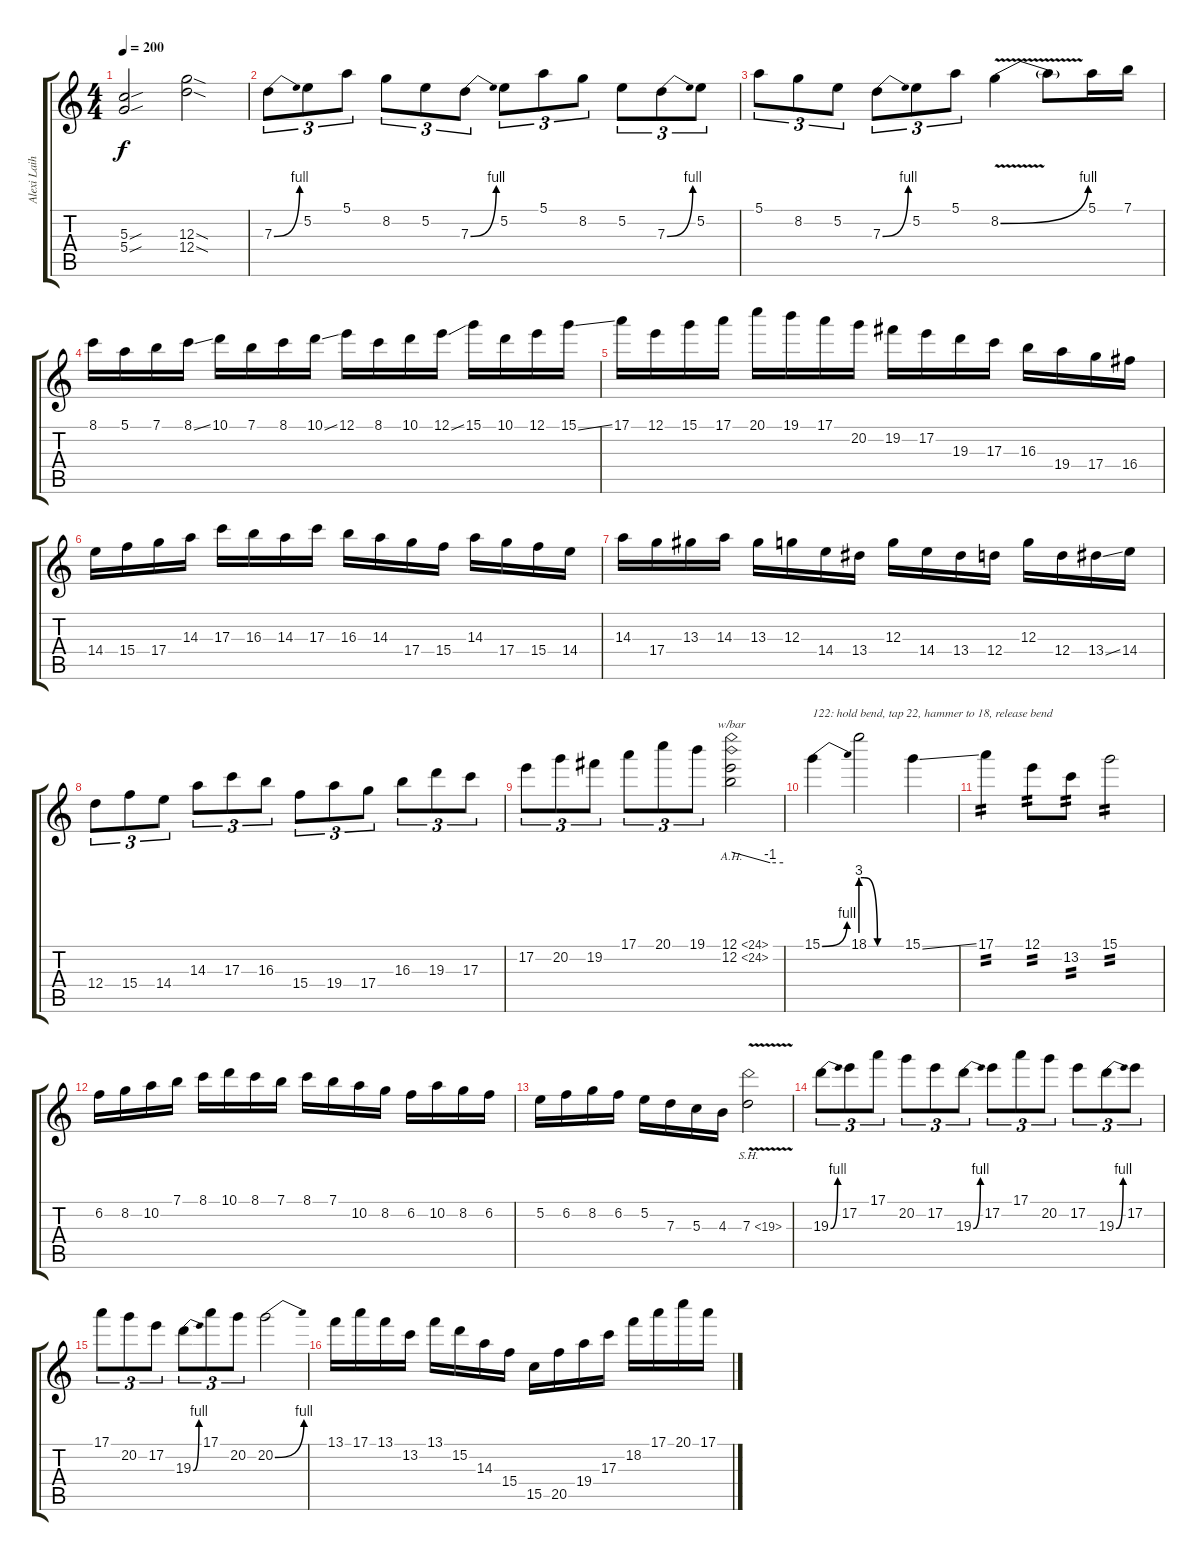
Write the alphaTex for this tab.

\track ("Alexi Laiho" "Alexi Laih") {instrument distortionguitar}
\staff {score tabs}
\tuning (E4 B3 G3 D3 A2 E2) {hide}
\ts (4 4)
\tempo 200
\clef g2
\ks c
(5.3{sou} 5.4{sou}).2{dy f} (12.3{sod} 12.4{sod}).2 |
7.3{be (bend 0 0 60 4)}.8{tu (3 2)} 5.2.8{tu (3 2)} 5.1.8{tu (3 2)} 8.2.8{tu (3 2)} 5.2.8{tu (3 2)} 7.3{be (bend 0 0 60 4)}.8{tu (3 2)} 5.2.8{tu (3 2)} 5.1.8{tu (3 2)} 8.2.8{tu (3 2)} 5.2.8{tu (3 2)} 7.3{be (bend 0 0 60 4)}.8{tu (3 2)} 5.2.8{tu (3 2)} |
5.1.8{tu (3 2)} 8.2.8{tu (3 2)} 5.2.8{tu (3 2)} 7.3{be (bend 0 0 60 4)}.8{tu (3 2)} 5.2.8{tu (3 2)} 5.1.8{tu (3 2)} 8.2{be (bend 0 0 60 4) v}.4 8.2{t}.8 5.1.16 7.1.16 |
8.1.16 5.1.16 7.1.16 8.1{ss}.16 10.1.16 7.1.16 8.1.16 10.1{ss}.16 12.1.16 8.1.16 10.1.16 12.1{ss}.16 15.1.16 10.1.16 12.1.16 15.1{ss}.16 |
17.1.16 12.1.16 15.1.16 17.1.16 20.1.16 19.1.16 17.1.16 20.2.16 19.2.16 17.2.16 19.3.16 17.3.16 16.3.16 19.4.16 17.4.16 16.4.16 |
14.4.16 15.4.16 17.4.16 14.3.16 17.3.16 16.3.16 14.3.16 17.3.16 16.3.16 14.3.16 17.4.16 15.4.16 14.3.16 17.4.16 15.4.16 14.4.16 |
14.3.16 17.4.16 13.3.16 14.3.16 13.3.16 12.3.16 14.4.16 13.4.16 12.3.16 14.4.16 13.4.16 12.4.16 12.3.16 12.4.16 13.4{ss}.16 14.4.16 |
12.4.8{tu (3 2)} 15.4.8{tu (3 2)} 14.4.8{tu (3 2)} 14.3.8{tu (3 2)} 17.3.8{tu (3 2)} 16.3.8{tu (3 2)} 15.4.8{tu (3 2)} 19.4.8{tu (3 2)} 17.4.8{tu (3 2)} 16.3.8{tu (3 2)} 19.3.8{tu (3 2)} 17.3.8{tu (3 2)} |
17.2.8{tu (3 2)} 20.2.8{tu (3 2)} 19.2.8{tu (3 2)} 17.1.8{tu (3 2)} 20.1.8{tu (3 2)} 19.1.8{tu (3 2)} (12.1{ah 12} 12.2{ah 12}).2{tbe (custom default 0 0 45 -4 60 -4)} |
15.1{be (bend 0 0 60 4)}.4{txt "122: hold bend, tap 22, hammer to 18, release bend"} 18.1{be (custom 0 12 5 12 25 0 30 0 60 0)}.2 15.1{ss}.4 |
17.1.4{tp 2} 12.1.8{tp 2} 13.2.8{tp 2} 15.1.2{tp 2} |
6.2.16 8.2.16 10.2.16 7.1.16 8.1.16 10.1.16 8.1.16 7.1.16 8.1.16 7.1.16 10.2.16 8.2.16 6.2.16 10.2.16 8.2.16 6.2.16 |
5.2.16 6.2.16 8.2.16 6.2.16 5.2.16 7.3.16 5.3.16 4.3.16 7.3{sh 12 v}.2 |
19.3{be (bend 0 0 60 4)}.8{tu (3 2)} 17.2.8{tu (3 2)} 17.1.8{tu (3 2)} 20.2.8{tu (3 2)} 17.2.8{tu (3 2)} 19.3{be (bend 0 0 60 4)}.8{tu (3 2)} 17.2.8{tu (3 2)} 17.1.8{tu (3 2)} 20.2.8{tu (3 2)} 17.2.8{tu (3 2)} 19.3{be (bend 0 0 60 4)}.8{tu (3 2)} 17.2.8{tu (3 2)} |
17.1.8{tu (3 2)} 20.2.8{tu (3 2)} 17.2.8{tu (3 2)} 19.3{be (bend 0 0 60 4)}.8{tu (3 2)} 17.1.8{tu (3 2)} 20.2.8{tu (3 2)} 20.2{be (bend 0 0 60 4)}.2 |
13.1.16 17.1.16 13.1.16 13.2.16 13.1.16 15.2.16 14.3.16 15.4.16 15.5.16 20.5.16 19.4.16 17.3.16 18.2.16 17.1.16 20.1.16 17.1.16
